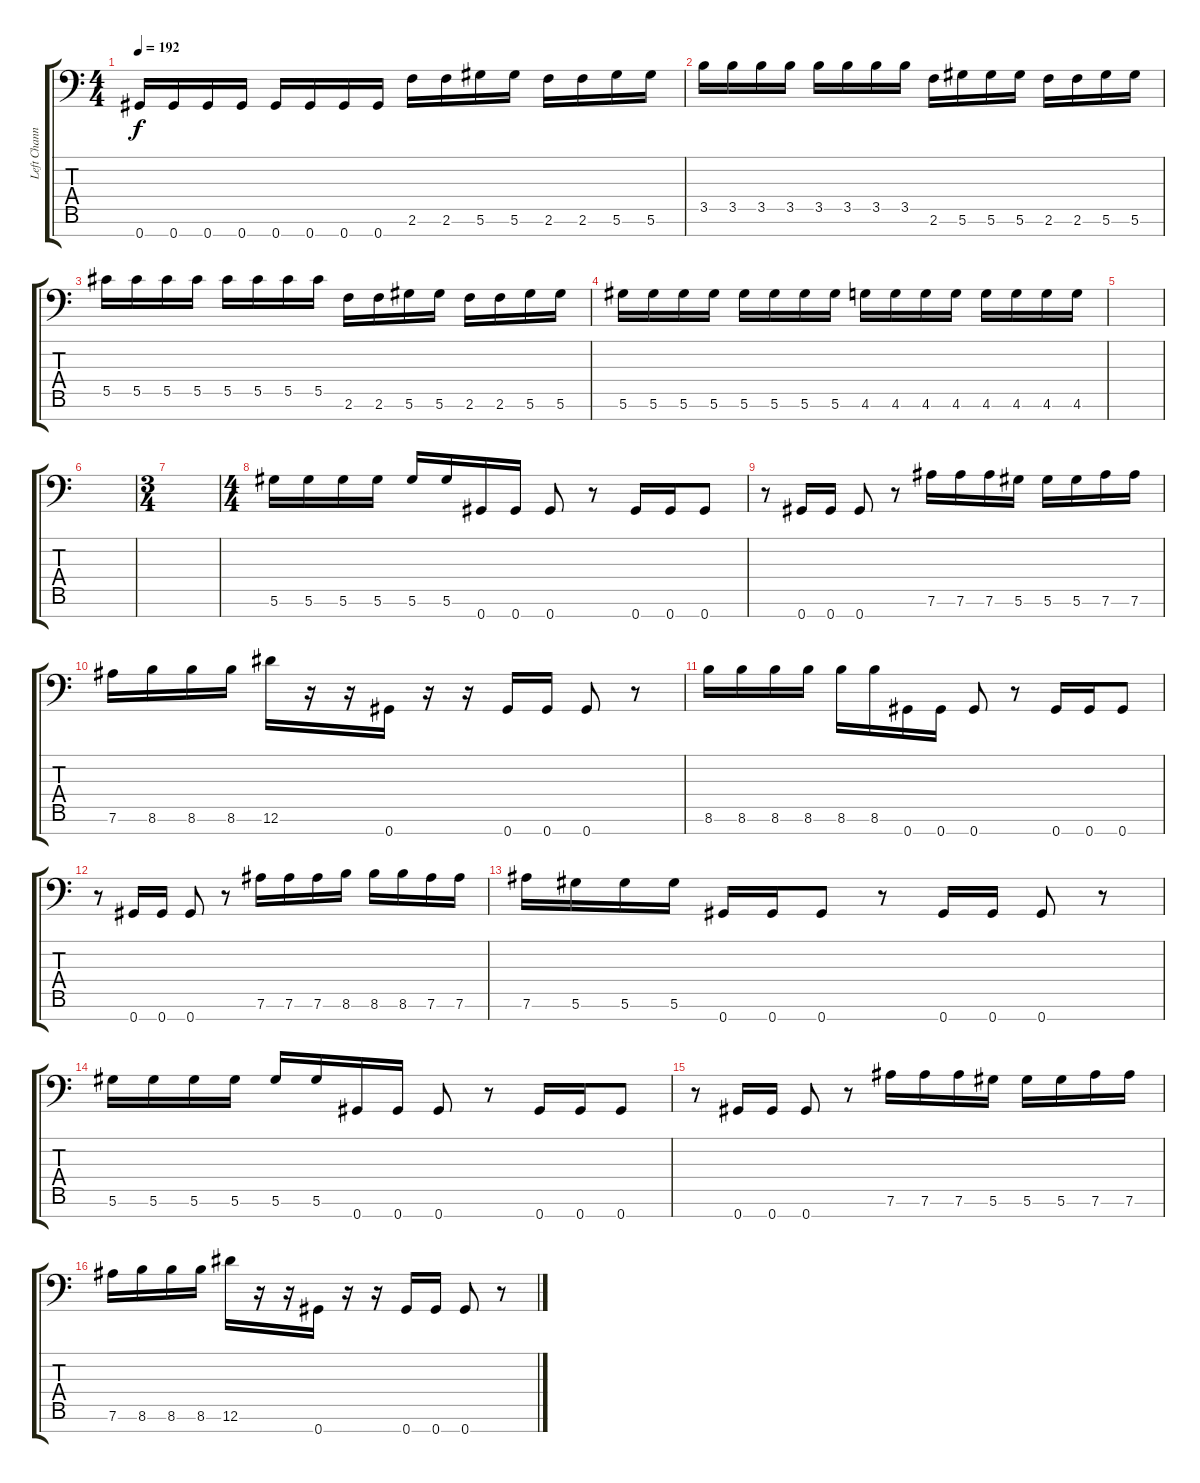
\track ("Left Channel" "Left Chann") {instrument distortionguitar}
\staff {score tabs}
\tuning (Eb4 Bb3 Gb3 Db3 Ab2 Eb2 Ab1) {hide}
\ts (4 4)
\tempo 192
\clef f4
\ks c
0.7.16{dy f} 0.7.16 0.7.16 0.7.16 0.7.16 0.7.16 0.7.16 0.7.16 2.6.16 2.6.16 5.6.16 5.6.16 2.6.16 2.6.16 5.6.16 5.6.16 |
3.5.16 3.5.16 3.5.16 3.5.16 3.5.16 3.5.16 3.5.16 3.5.16 2.6.16 5.6.16 5.6.16 5.6.16 2.6.16 2.6.16 5.6.16 5.6.16 |
5.5.16 5.5.16 5.5.16 5.5.16 5.5.16 5.5.16 5.5.16 5.5.16 2.6.16 2.6.16 5.6.16 5.6.16 2.6.16 2.6.16 5.6.16 5.6.16 |
5.6.16 5.6.16 5.6.16 5.6.16 5.6.16 5.6.16 5.6.16 5.6.16 4.6.16 4.6.16 4.6.16 4.6.16 4.6.16 4.6.16 4.6.16 4.6.16 |
|
|
\ts (3 4)
|
\ts (4 4)
5.6.16 5.6.16 5.6.16 5.6.16 5.6.16 5.6.16 0.7.16 0.7.16 0.7.8 r.8 0.7.16 0.7.16 0.7.8 |
r.8 0.7.16 0.7.16 0.7.8 r.8 7.6.16 7.6.16 7.6.16 5.6.16 5.6.16 5.6.16 7.6.16 7.6.16 |
7.6.16 8.6.16 8.6.16 8.6.16 12.6.16 r.16 r.16 0.7.16 r.16 r.16 0.7.16 0.7.16 0.7.8 r.8 |
8.6.16 8.6.16 8.6.16 8.6.16 8.6.16 8.6.16 0.7.16 0.7.16 0.7.8 r.8 0.7.16 0.7.16 0.7.8 |
r.8 0.7.16 0.7.16 0.7.8 r.8 7.6.16 7.6.16 7.6.16 8.6.16 8.6.16 8.6.16 7.6.16 7.6.16 |
7.6.16 5.6.16 5.6.16 5.6.16 0.7.16 0.7.16 0.7.8 r.8 0.7.16 0.7.16 0.7.8 r.8 |
5.6.16 5.6.16 5.6.16 5.6.16 5.6.16 5.6.16 0.7.16 0.7.16 0.7.8 r.8 0.7.16 0.7.16 0.7.8 |
r.8 0.7.16 0.7.16 0.7.8 r.8 7.6.16 7.6.16 7.6.16 5.6.16 5.6.16 5.6.16 7.6.16 7.6.16 |
7.6.16 8.6.16 8.6.16 8.6.16 12.6.16 r.16 r.16 0.7.16 r.16 r.16 0.7.16 0.7.16 0.7.8 r.8
